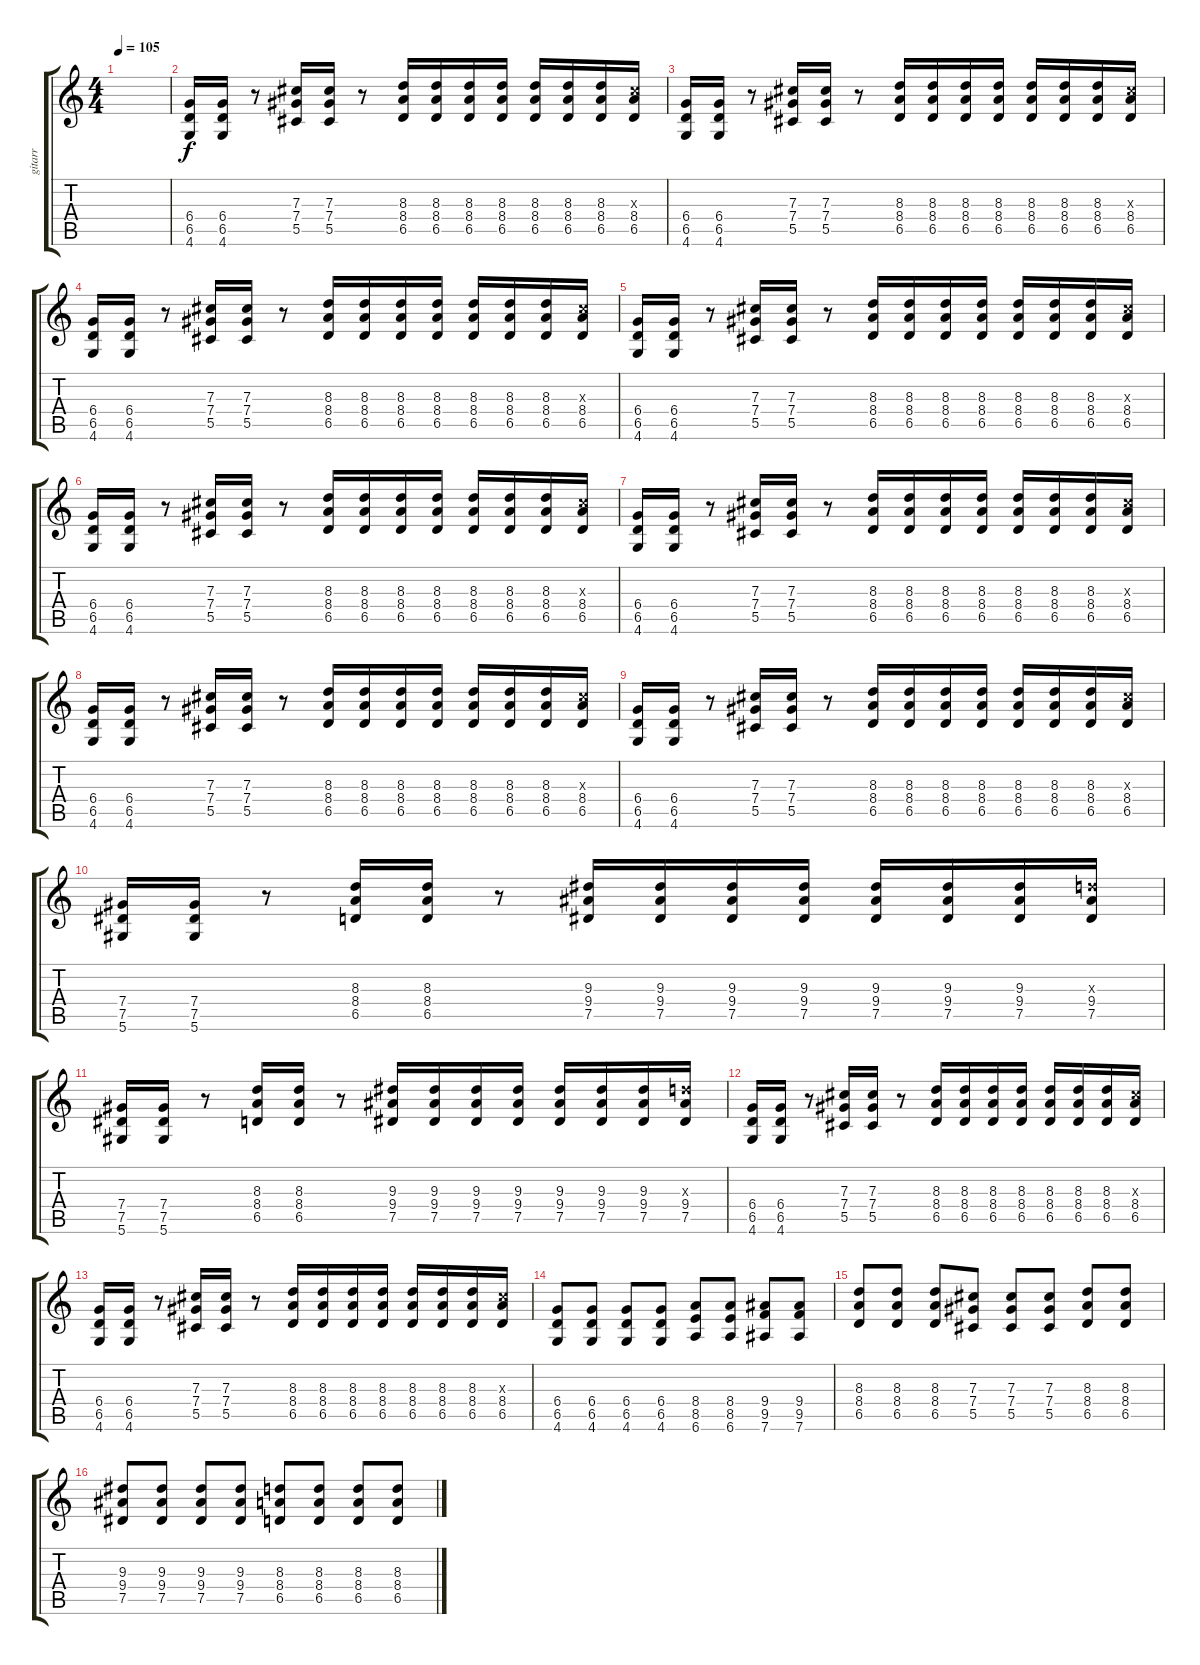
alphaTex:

\track ("gitarr" "gitarr") {instrument overdrivenguitar}
\staff {score tabs}
\tuning (Eb4 Bb3 Gb3 Db3 Ab2 Eb2) {hide}
\ts (4 4)
\tempo 105
\clef g2
\ks c
|
(6.4 6.5 4.6).16 (6.4 6.5 4.6).16 r.8 (7.3 7.4 5.5).16 (7.3 7.4 5.5).16 r.8 (8.3 8.4 6.5).16 (8.3 8.4 6.5).16 (8.3 8.4 6.5).16 (8.3 8.4 6.5).16 (8.3 8.4 6.5).16 (8.3 8.4 6.5).16 (8.3 8.4 6.5).16 (7.3{x} 8.4 6.5).16 |
(6.4 6.5 4.6).16 (6.4 6.5 4.6).16 r.8 (7.3 7.4 5.5).16 (7.3 7.4 5.5).16 r.8 (8.3 8.4 6.5).16 (8.3 8.4 6.5).16 (8.3 8.4 6.5).16 (8.3 8.4 6.5).16 (8.3 8.4 6.5).16 (8.3 8.4 6.5).16 (8.3 8.4 6.5).16 (7.3{x} 8.4 6.5).16 |
(6.4 6.5 4.6).16 (6.4 6.5 4.6).16 r.8 (7.3 7.4 5.5).16 (7.3 7.4 5.5).16 r.8 (8.3 8.4 6.5).16 (8.3 8.4 6.5).16 (8.3 8.4 6.5).16 (8.3 8.4 6.5).16 (8.3 8.4 6.5).16 (8.3 8.4 6.5).16 (8.3 8.4 6.5).16 (7.3{x} 8.4 6.5).16 |
(6.4 6.5 4.6).16 (6.4 6.5 4.6).16 r.8 (7.3 7.4 5.5).16 (7.3 7.4 5.5).16 r.8 (8.3 8.4 6.5).16 (8.3 8.4 6.5).16 (8.3 8.4 6.5).16 (8.3 8.4 6.5).16 (8.3 8.4 6.5).16 (8.3 8.4 6.5).16 (8.3 8.4 6.5).16 (7.3{x} 8.4 6.5).16 |
(6.4 6.5 4.6).16 (6.4 6.5 4.6).16 r.8 (7.3 7.4 5.5).16 (7.3 7.4 5.5).16 r.8 (8.3 8.4 6.5).16 (8.3 8.4 6.5).16 (8.3 8.4 6.5).16 (8.3 8.4 6.5).16 (8.3 8.4 6.5).16 (8.3 8.4 6.5).16 (8.3 8.4 6.5).16 (7.3{x} 8.4 6.5).16 |
(6.4 6.5 4.6).16 (6.4 6.5 4.6).16 r.8 (7.3 7.4 5.5).16 (7.3 7.4 5.5).16 r.8 (8.3 8.4 6.5).16 (8.3 8.4 6.5).16 (8.3 8.4 6.5).16 (8.3 8.4 6.5).16 (8.3 8.4 6.5).16 (8.3 8.4 6.5).16 (8.3 8.4 6.5).16 (7.3{x} 8.4 6.5).16 |
(6.4 6.5 4.6).16 (6.4 6.5 4.6).16 r.8 (7.3 7.4 5.5).16 (7.3 7.4 5.5).16 r.8 (8.3 8.4 6.5).16 (8.3 8.4 6.5).16 (8.3 8.4 6.5).16 (8.3 8.4 6.5).16 (8.3 8.4 6.5).16 (8.3 8.4 6.5).16 (8.3 8.4 6.5).16 (7.3{x} 8.4 6.5).16 |
(6.4 6.5 4.6).16 (6.4 6.5 4.6).16 r.8 (7.3 7.4 5.5).16 (7.3 7.4 5.5).16 r.8 (8.3 8.4 6.5).16 (8.3 8.4 6.5).16 (8.3 8.4 6.5).16 (8.3 8.4 6.5).16 (8.3 8.4 6.5).16 (8.3 8.4 6.5).16 (8.3 8.4 6.5).16 (7.3{x} 8.4 6.5).16 |
(7.4 7.5 5.6).16 (7.4 7.5 5.6).16 r.8 (8.3 8.4 6.5).16 (8.3 8.4 6.5).16 r.8 (9.3 9.4 7.5).16 (9.3 9.4 7.5).16 (9.3 9.4 7.5).16 (9.3 9.4 7.5).16 (9.3 9.4 7.5).16 (9.3 9.4 7.5).16 (9.3 9.4 7.5).16 (8.3{x} 9.4 7.5).16 |
(7.4 7.5 5.6).16 (7.4 7.5 5.6).16 r.8 (8.3 8.4 6.5).16 (8.3 8.4 6.5).16 r.8 (9.3 9.4 7.5).16 (9.3 9.4 7.5).16 (9.3 9.4 7.5).16 (9.3 9.4 7.5).16 (9.3 9.4 7.5).16 (9.3 9.4 7.5).16 (9.3 9.4 7.5).16 (8.3{x} 9.4 7.5).16 |
(6.4 6.5 4.6).16 (6.4 6.5 4.6).16 r.8 (7.3 7.4 5.5).16 (7.3 7.4 5.5).16 r.8 (8.3 8.4 6.5).16 (8.3 8.4 6.5).16 (8.3 8.4 6.5).16 (8.3 8.4 6.5).16 (8.3 8.4 6.5).16 (8.3 8.4 6.5).16 (8.3 8.4 6.5).16 (7.3{x} 8.4 6.5).16 |
(6.4 6.5 4.6).16 (6.4 6.5 4.6).16 r.8 (7.3 7.4 5.5).16 (7.3 7.4 5.5).16 r.8 (8.3 8.4 6.5).16 (8.3 8.4 6.5).16 (8.3 8.4 6.5).16 (8.3 8.4 6.5).16 (8.3 8.4 6.5).16 (8.3 8.4 6.5).16 (8.3 8.4 6.5).16 (7.3{x} 8.4 6.5).16 |
(6.4 6.5 4.6).8 (6.4 6.5 4.6).8 (6.4 6.5 4.6).8 (6.4 6.5 4.6).8 (8.4 8.5 6.6).8 (8.4 8.5 6.6).8 (9.4 9.5 7.6).8 (9.4 9.5 7.6).8 |
(8.3 8.4 6.5).8 (8.3 8.4 6.5).8 (8.3 8.4 6.5).8 (7.3 7.4 5.5).8 (7.3 7.4 5.5).8 (7.3 7.4 5.5).8 (8.3 8.4 6.5).8 (8.3 8.4 6.5).8 |
(9.3 9.4 7.5).8 (9.3 9.4 7.5).8 (9.3 9.4 7.5).8 (9.3 9.4 7.5).8 (8.3 8.4 6.5).8 (8.3 8.4 6.5).8 (8.3 8.4 6.5).8 (8.3 8.4 6.5).8
